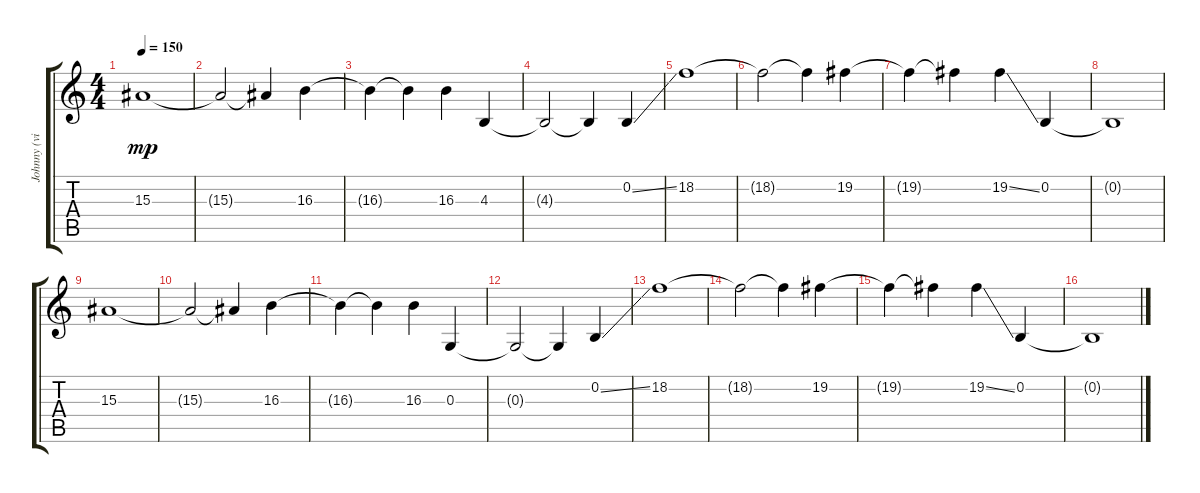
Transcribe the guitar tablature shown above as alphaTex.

\track ("Johnny (violines)" "Johnny (vi") {instrument violin}
\staff {score tabs}
\tuning (E4 B3 G3 D3 A2 E2) {hide}
\ts (4 4)
\tempo 150
\clef g2
\ks c
15.3.1{dy mp} |
15.3{t}.2 15.3{t}.4 16.3.4 |
16.3{t}.4 16.3{t}.4 16.3.4 4.3.4 |
4.3{t}.2 4.3{t}.4 0.2{ss}.4 |
18.2.1 |
18.2{t}.2 18.2{t}.4 19.2.4 |
19.2{t}.4 19.2{t}.4 19.2{ss}.4 0.2.4 |
0.2{t}.1 |
15.3.1 |
15.3{t}.2 15.3{t}.4 16.3.4 |
16.3{t}.4 16.3{t}.4 16.3.4 0.3.4 |
0.3{t}.2 0.3{t}.4 0.2{ss}.4 |
18.2.1 |
18.2{t}.2 18.2{t}.4 19.2.4 |
19.2{t}.4 19.2{t}.4 19.2{ss}.4 0.2.4 |
0.2{t}.1
